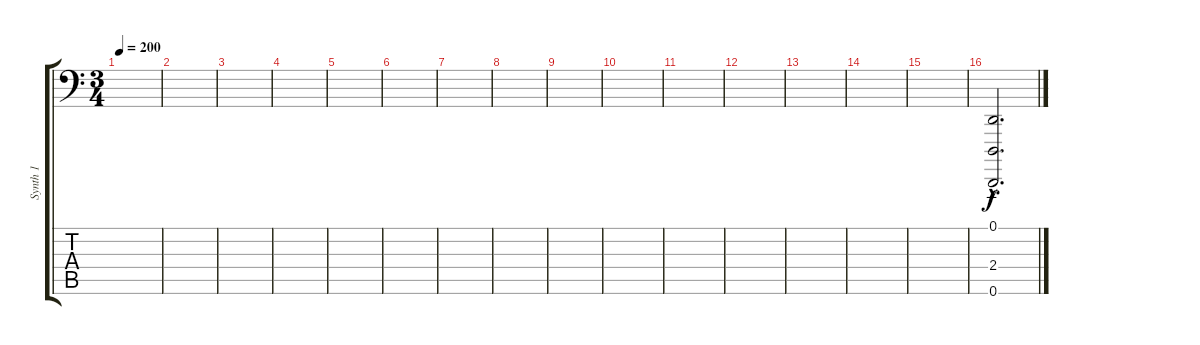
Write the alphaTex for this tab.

\track ("Synth 1" "Synth 1") {instrument stringensemble1}
\staff {score tabs}
\tuning (D2 A1 F1 C1 G0 D0) {hide}
\ts (3 4)
\tempo 200
\clef f4
\ks c
|
|
|
|
|
|
|
|
|
|
|
|
|
|
|
(0.1{hac} 2.4{hac} 0.6{hac}).2{d}
